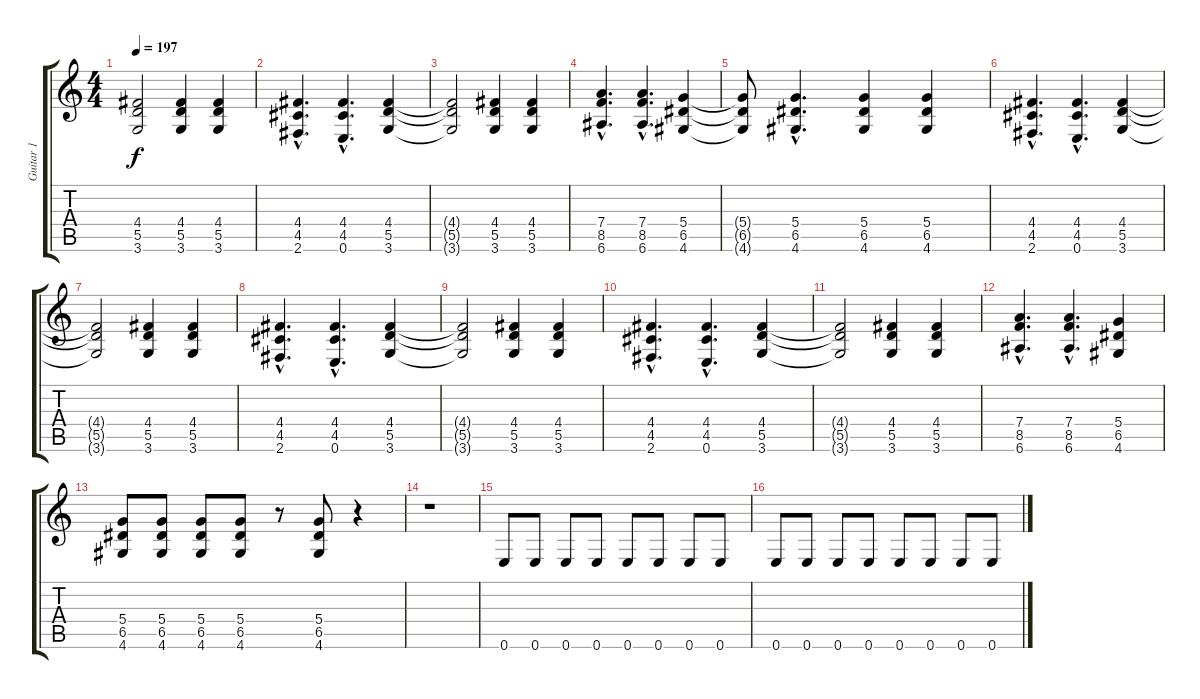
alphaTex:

\track ("Guitar 1" "Guitar 1") {instrument distortionguitar}
\staff {score tabs}
\tuning (E4 B3 G3 D3 A2 E2) {hide}
\ts (4 4)
\tempo 197
\clef g2
\ks c
(4.4{t} 5.5{t} 3.6{t}).2{dy f} (4.4 5.5 3.6).4 (4.4 5.5 3.6).4 |
(4.4{hac} 4.5{hac} 2.6{hac}).4{d} (4.4{hac} 4.5{hac} 0.6{hac}).4{d} (4.4 5.5 3.6).4 |
(4.4{t} 5.5{t} 3.6{t}).2 (4.4 5.5 3.6).4 (4.4 5.5 3.6).4 |
(7.4{hac} 8.5{hac} 6.6{hac}).4{d} (7.4{hac} 8.5{hac} 6.6{hac}).4{d} (5.4 6.5 4.6).4 |
(5.4{t} 6.5{t} 4.6{t}).8 (5.4{hac} 6.5{hac} 4.6{hac}).4{d} (5.4 6.5 4.6).4 (5.4 6.5 4.6).4 |
(4.4{hac} 4.5{hac} 2.6{hac}).4{d} (4.4{hac} 4.5{hac} 0.6{hac}).4{d} (4.4 5.5 3.6).4 |
(4.4{t} 5.5{t} 3.6{t}).2 (4.4 5.5 3.6).4 (4.4 5.5 3.6).4 |
(4.4{hac} 4.5{hac} 2.6{hac}).4{d} (4.4{hac} 4.5{hac} 0.6{hac}).4{d} (4.4 5.5 3.6).4 |
(4.4{t} 5.5{t} 3.6{t}).2 (4.4 5.5 3.6).4 (4.4 5.5 3.6).4 |
(4.4{hac} 4.5{hac} 2.6{hac}).4{d} (4.4{hac} 4.5{hac} 0.6{hac}).4{d} (4.4 5.5 3.6).4 |
(4.4{t} 5.5{t} 3.6{t}).2 (4.4 5.5 3.6).4 (4.4 5.5 3.6).4 |
(7.4{hac} 8.5{hac} 6.6{hac}).4{d} (7.4{hac} 8.5{hac} 6.6{hac}).4{d} (5.4 6.5 4.6).4 |
(5.4 6.5 4.6).8 (5.4 6.5 4.6).8 (5.4 6.5 4.6).8 (5.4 6.5 4.6).8 r.8 (5.4 6.5 4.6).8 r.4 |
r.1 |
0.6.8 0.6.8 0.6.8 0.6.8 0.6.8 0.6.8 0.6.8 0.6.8 |
0.6.8 0.6.8 0.6.8 0.6.8 0.6.8 0.6.8 0.6.8 0.6.8
